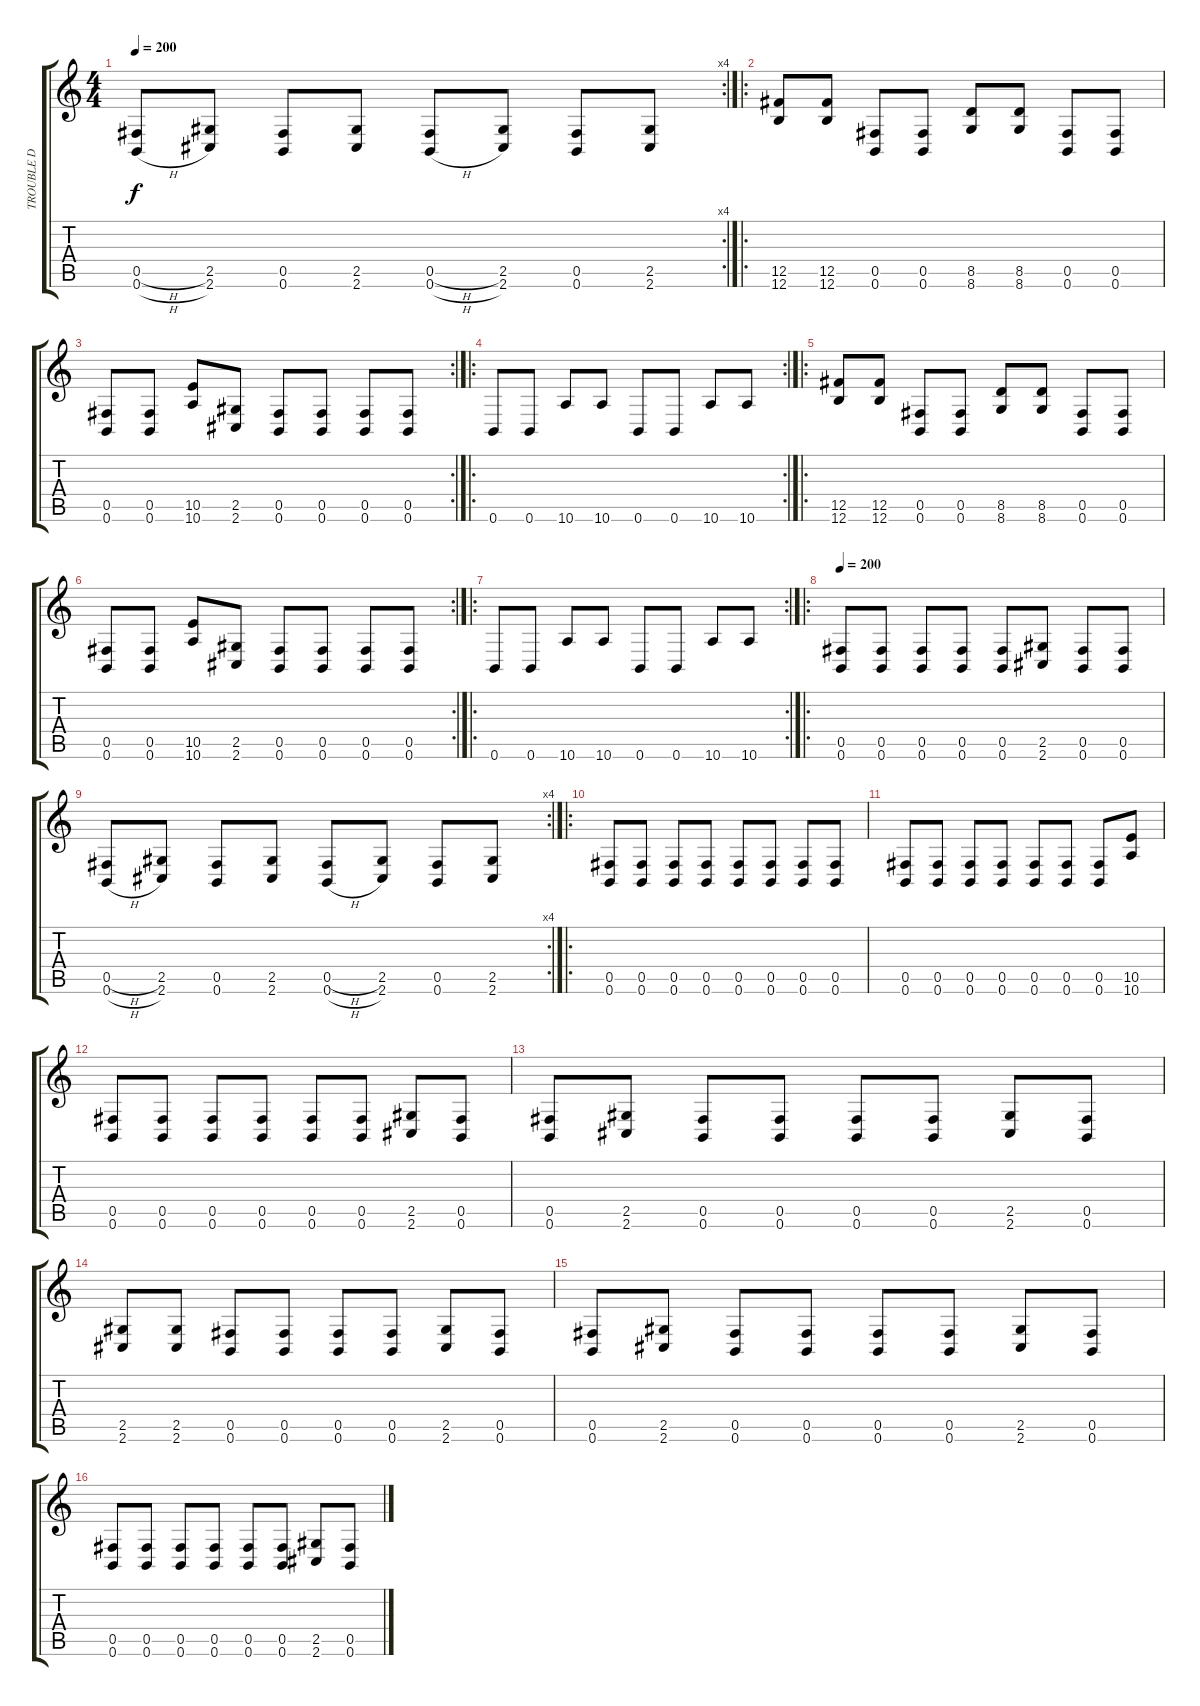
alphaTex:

\track ("TROUBLE D" "TROUBLE D") {instrument slapbass2}
\staff {score tabs}
\tuning (Db4 Ab3 E3 B2 Gb2 B1) {hide}
\rc 4
\ts (4 4)
\tempo 200
\clef g2
\ks c
(0.5{h} 0.6{h}).8{dy f} (2.5 2.6).8 (0.5 0.6).8 (2.5 2.6).8 (0.5{h} 0.6{h}).8 (2.5 2.6).8 (0.5 0.6).8 (2.5 2.6).8 |
\ro
(12.5 12.6).8 (12.5 12.6).8 (0.5 0.6).8 (0.5 0.6).8 (8.5 8.6).8 (8.5 8.6).8 (0.5 0.6).8 (0.5 0.6).8 |
\rc 2
(0.5 0.6).8 (0.5 0.6).8 (10.5 10.6).8 (2.5 2.6).8 (0.5 0.6).8 (0.5 0.6).8 (0.5 0.6).8 (0.5 0.6).8 |
\ro
\rc 2
0.6.8 0.6.8 10.6.8 10.6.8 0.6.8 0.6.8 10.6.8 10.6.8 |
\ro
(12.5 12.6).8 (12.5 12.6).8 (0.5 0.6).8 (0.5 0.6).8 (8.5 8.6).8 (8.5 8.6).8 (0.5 0.6).8 (0.5 0.6).8 |
\rc 2
(0.5 0.6).8 (0.5 0.6).8 (10.5 10.6).8 (2.5 2.6).8 (0.5 0.6).8 (0.5 0.6).8 (0.5 0.6).8 (0.5 0.6).8 |
\ro
\rc 2
0.6.8 0.6.8 10.6.8 10.6.8 0.6.8 0.6.8 10.6.8 10.6.8 |
\ro
\tempo 200
(0.5 0.6).8{volume 16} (0.5 0.6).8 (0.5 0.6).8 (0.5 0.6).8 (0.5 0.6).8 (2.5 2.6).8 (0.5 0.6).8 (0.5 0.6).8 |
\rc 4
(0.5{h} 0.6{h}).8 (2.5 2.6).8 (0.5 0.6).8 (2.5 2.6).8 (0.5{h} 0.6{h}).8 (2.5 2.6).8 (0.5 0.6).8 (2.5 2.6).8 |
\ro
(0.5 0.6).8 (0.5 0.6).8 (0.5 0.6).8 (0.5 0.6).8 (0.5 0.6).8 (0.5 0.6).8 (0.5 0.6).8 (0.5 0.6).8 |
(0.5 0.6).8 (0.5 0.6).8 (0.5 0.6).8 (0.5 0.6).8 (0.5 0.6).8 (0.5 0.6).8 (0.5 0.6).8 (10.5 10.6).8 |
(0.5 0.6).8 (0.5 0.6).8 (0.5 0.6).8 (0.5 0.6).8 (0.5 0.6).8 (0.5 0.6).8 (2.5 2.6).8 (0.5 0.6).8 |
(0.5 0.6).8 (2.5 2.6).8 (0.5 0.6).8 (0.5 0.6).8 (0.5 0.6).8 (0.5 0.6).8 (2.5 2.6).8 (0.5 0.6).8 |
(2.5 2.6).8 (2.5 2.6).8 (0.5 0.6).8 (0.5 0.6).8 (0.5 0.6).8 (0.5 0.6).8 (2.5 2.6).8 (0.5 0.6).8 |
(0.5 0.6).8 (2.5 2.6).8 (0.5 0.6).8 (0.5 0.6).8 (0.5 0.6).8 (0.5 0.6).8 (2.5 2.6).8 (0.5 0.6).8 |
(0.5 0.6).8 (0.5 0.6).8 (0.5 0.6).8 (0.5 0.6).8 (0.5 0.6).8 (0.5 0.6).8 (2.5 2.6).8 (0.5 0.6).8
